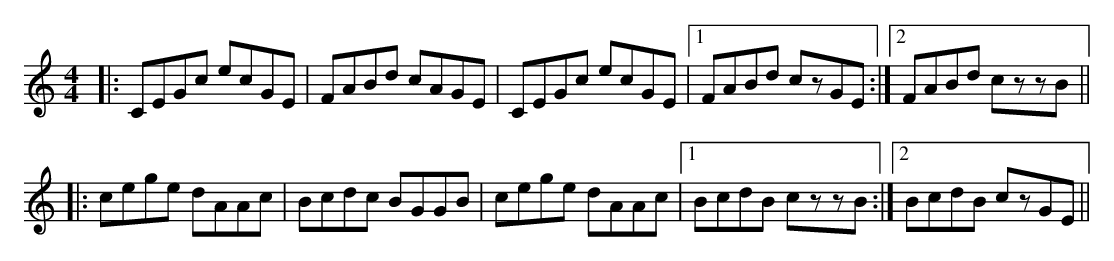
X:1
M:4/4
K:C
|:CEGc ecGE|FABd cAGE|CEGc ecGE|1 FABd czGE:|2 FABd czzB||
|:cege dAAc|Bcdc BGGB|cege dAAc|1 BcdB czzB:|2 BcdB czGE||
